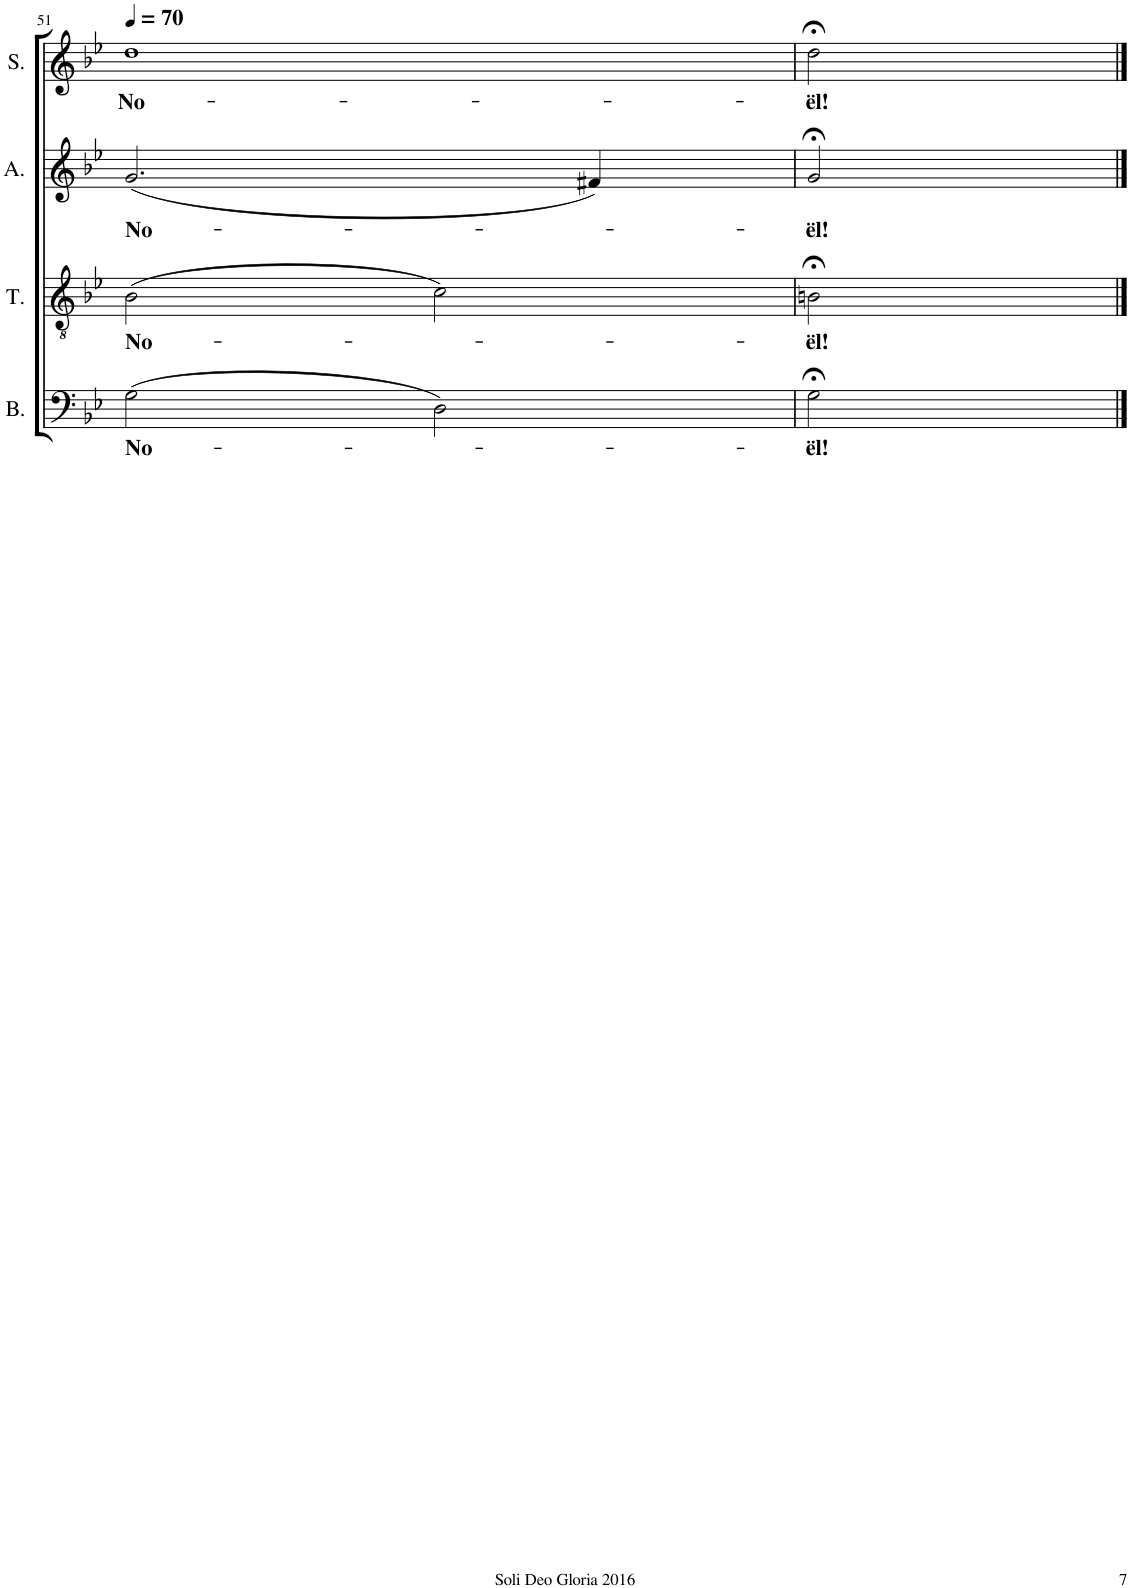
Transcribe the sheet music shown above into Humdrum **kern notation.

**kern	**text	**kern	**text	**kern	**text	**kern	**text
*part4	*part4	*part3	*part3	*part2	*part2	*part1	*part1
*staff4	*staff4	*staff3	*staff3	*staff2	*staff2	*staff1	*staff1
*I"Bass	*	*I"Ténor	*	*I"Alto	*	*I"Soprano	*
*I'B.	*	*I'T.	*	*I'A.	*	*I'S.	*
!!LO:PB:g=z
*clefF4	*	*clefGv2	*	*clefG2	*	*clefG2	*
*k[b-e-]	*	*k[b-e-]	*	*k[b-e-]	*	*k[b-e-]	*
*M4/4	*	*M4/4	*	*M4/4	*	*M4/4	*
*met(c)	*	*met(c)	*	*met(c)	*	*met(c)	*
*MM70	*	*MM70	*	*MM70	*	*MM70	*
=51	=51	=51	=51	=51	=51	=51	=51
!	!LO:LY:b	!	!LO:LY:b	!	!LO:LY:b	!	!LO:LY:b
(2G\	No-	(2B-\	No-	(2.g/	No-	1dd	No-
2D\)	.	2c\)	.	.	.	.	.
.	.	.	.	4f#X/)	.	.	.
=52	=52	=52	=52	=52	=52	=52	=52
!	!LO:LY:b	!	!LO:LY:b	!	!LO:LY:b	!	!LO:LY:b
2G;<\	-ël!	2Bn;<\	-ël!	2g;</	-ël!	2dd;<\	-ël!
==	==	==	==	==	==	==	==
*-	*-	*-	*-	*-	*-	*-	*-
